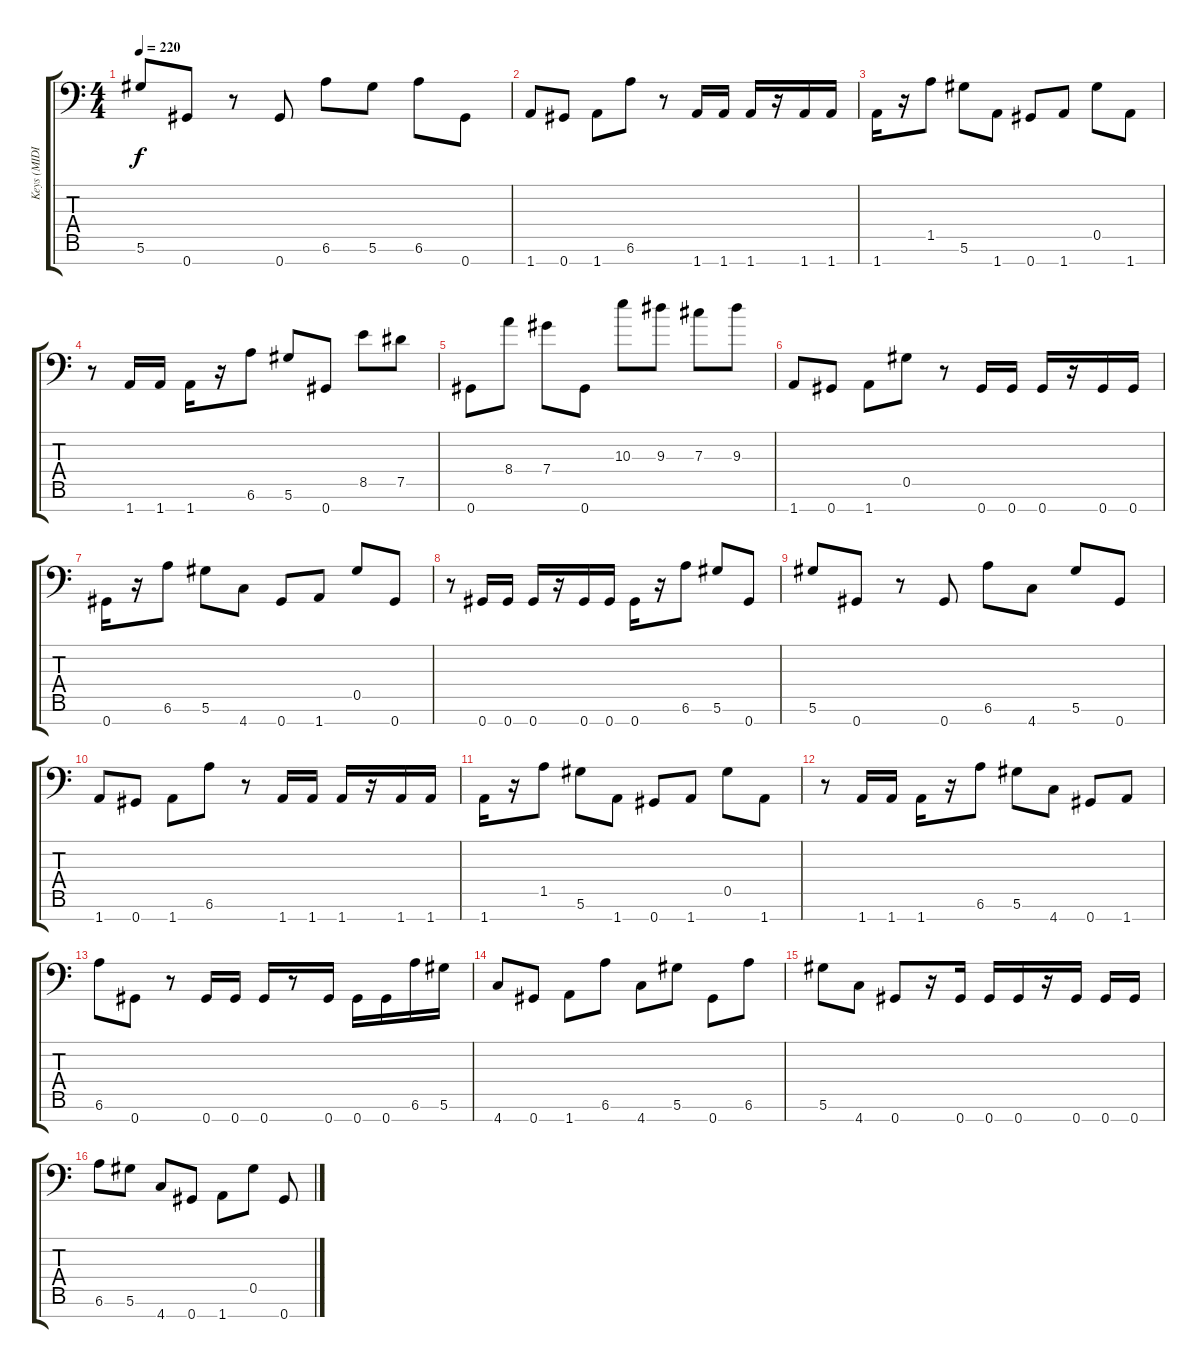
\track ("Keys (MIDI)" "Keys (MIDI") {solo instrument distortionguitar}
\staff {score tabs}
\tuning (Eb4 Bb3 Gb3 Db3 Ab2 Eb2 Ab1) {hide}
\ts (4 4)
\tempo 220
\clef f4
\ks c
5.6.8{dy f} 0.7.8 r.8 0.7.8 6.6.8 5.6.8 6.6.8 0.7.8 |
1.7.8 0.7.8 1.7.8 6.6.8 r.8 1.7.16 1.7.16 1.7.16 r.16 1.7.16 1.7.16 |
1.7.16 r.16 1.5.8 5.6.8 1.7.8 0.7.8 1.7.8 0.5.8 1.7.8 |
r.8 1.7.16 1.7.16 1.7.16 r.16 6.6.8 5.6.8 0.7.8 8.5.8 7.5.8 |
0.7.8 8.4.8 7.4.8 0.7.8 10.3.8 9.3.8 7.3.8 9.3.8 |
1.7.8 0.7.8 1.7.8 0.5.8 r.8 0.7.16 0.7.16 0.7.16 r.16 0.7.16 0.7.16 |
0.7.16 r.16 6.6.8 5.6.8 4.7.8 0.7.8 1.7.8 0.5.8 0.7.8 |
r.8 0.7.16 0.7.16 0.7.16 r.16 0.7.16 0.7.16 0.7.16 r.16 6.6.8 5.6.8 0.7.8 |
5.6.8 0.7.8 r.8 0.7.8 6.6.8 4.7.8 5.6.8 0.7.8 |
1.7.8 0.7.8 1.7.8 6.6.8 r.8 1.7.16 1.7.16 1.7.16 r.16 1.7.16 1.7.16 |
1.7.16 r.16 1.5.8 5.6.8 1.7.8 0.7.8 1.7.8 0.5.8 1.7.8 |
r.8 1.7.16 1.7.16 1.7.16 r.16 6.6.8 5.6.8 4.7.8 0.7.8 1.7.8 |
6.6.8 0.7.8 r.8 0.7.16 0.7.16 0.7.16 r.8 0.7.16 0.7.16 0.7.16 6.6.16 5.6.16 |
4.7.8 0.7.8 1.7.8 6.6.8 4.7.8 5.6.8 0.7.8 6.6.8 |
5.6.8 4.7.8 0.7.8 r.16 0.7.16 0.7.16 0.7.16 r.16 0.7.16 0.7.16 0.7.16 |
6.6.8 5.6.8 4.7.8 0.7.8 1.7.8 0.5.8 0.7.8
